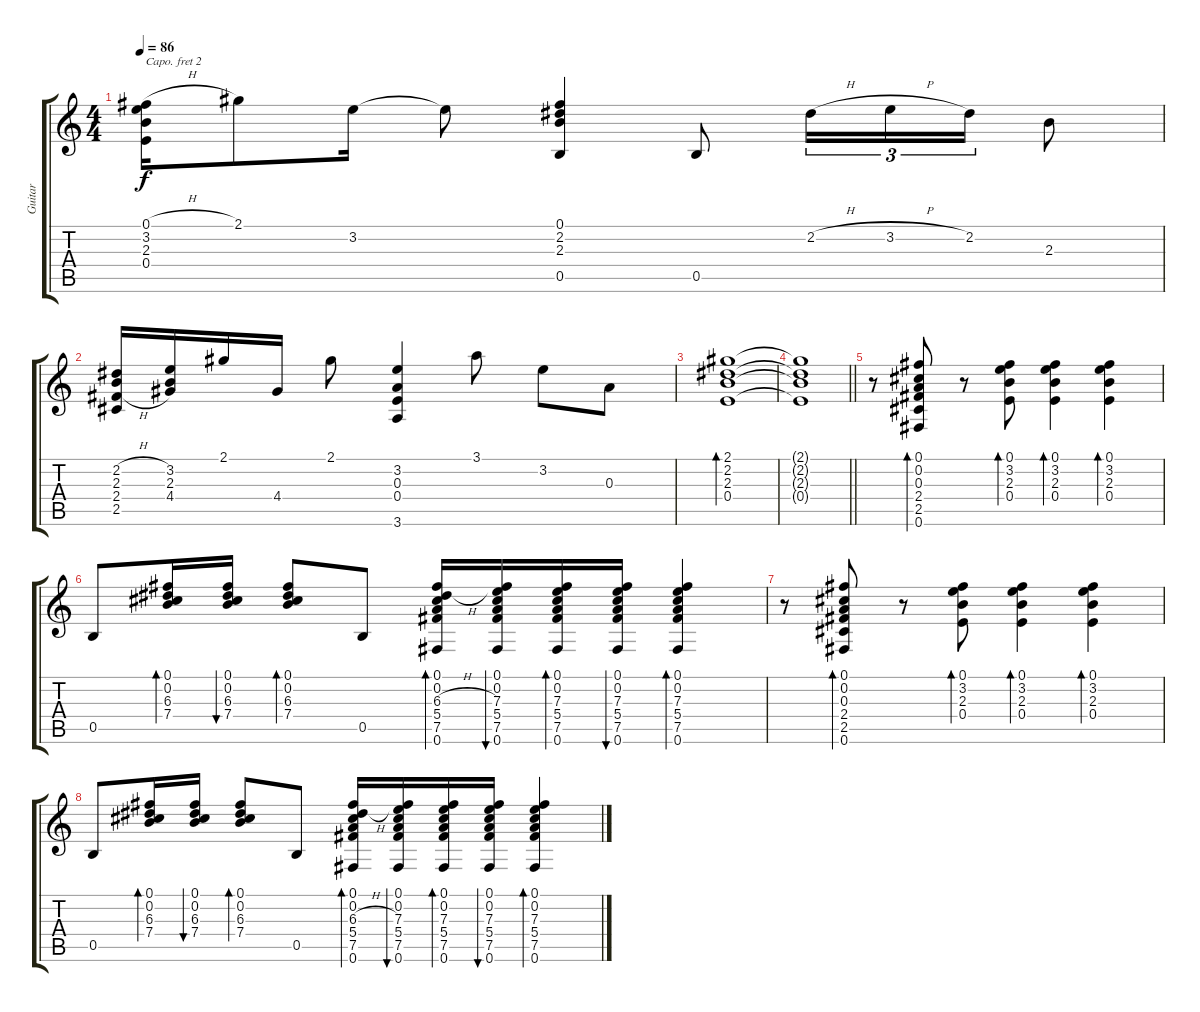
\track ("Guitar" "Guitar") {instrument acousticguitarsteel}
\staff {score tabs}
\capo 2
\tuning (E4 B3 G3 D3 A2 E2) {hide}
\ts (4 4)
\tempo 86
\clef g2
\ks c
(0.1{h} 3.2 2.3 0.4).16{dy f} 2.1.8 3.2.16 3.2{t}.8 (0.1 2.2 2.3 0.5).4 0.5.8 2.2{h}.16{tu (3 2)} 3.2{h}.16{tu (3 2)} 2.2.16{tu (3 2)} 2.3.8 |
(2.2{h} 2.3 2.4{h} 2.5).16 (3.2 2.3 4.4).16 2.1.16 4.4.16 2.1.8 (3.2 0.3 0.4 3.6).4 3.1.8 3.2.8 0.3.8 |
(2.1 2.2 2.3 0.4).1{bd 60} |
\barLineRight lightlight
(2.1{t} 2.2{t} 2.3{t} 0.4{t}).1 |
\section ("" "")
r.8 (0.1 0.2 0.3 2.4 2.5 0.6).8{bd 60} r.8 (0.1 3.2 2.3 0.4).8{bd 60} (0.1 3.2 2.3 0.4).4{bd 60} (0.1 3.2 2.3 0.4).4{bd 60} |
0.5.8 (0.1 0.2 6.3 7.4).16{bd 60} (0.1 0.2 6.3 7.4).16{bu 60} (0.1 0.2 6.3 7.4).8{bd 60} 0.5.8 (0.1 0.2 6.3{h} 5.4 7.5 0.6).16{bd 60} (0.1 0.2 7.3 5.4 7.5 0.6).16{bu 60} (0.1 0.2 7.3 5.4 7.5 0.6).16{bd 60} (0.1 0.2 7.3 5.4 7.5 0.6).16{bu 60} (0.1 0.2 7.3 5.4 7.5 0.6).4{bd 60} |
r.8 (0.1 0.2 0.3 2.4 2.5 0.6).8{bd 60} r.8 (0.1 3.2 2.3 0.4).8{bd 60} (0.1 3.2 2.3 0.4).4{bd 60} (0.1 3.2 2.3 0.4).4{bd 60} |
0.5.8 (0.1 0.2 6.3 7.4).16{bd 60} (0.1 0.2 6.3 7.4).16{bu 60} (0.1 0.2 6.3 7.4).8{bd 60} 0.5.8 (0.1 0.2 6.3{h} 5.4 7.5 0.6).16{bd 60} (0.1 0.2 7.3 5.4 7.5 0.6).16{bu 60} (0.1 0.2 7.3 5.4 7.5 0.6).16{bd 60} (0.1 0.2 7.3 5.4 7.5 0.6).16{bu 60} (0.1 0.2 7.3 5.4 7.5 0.6).4{bd 60}
